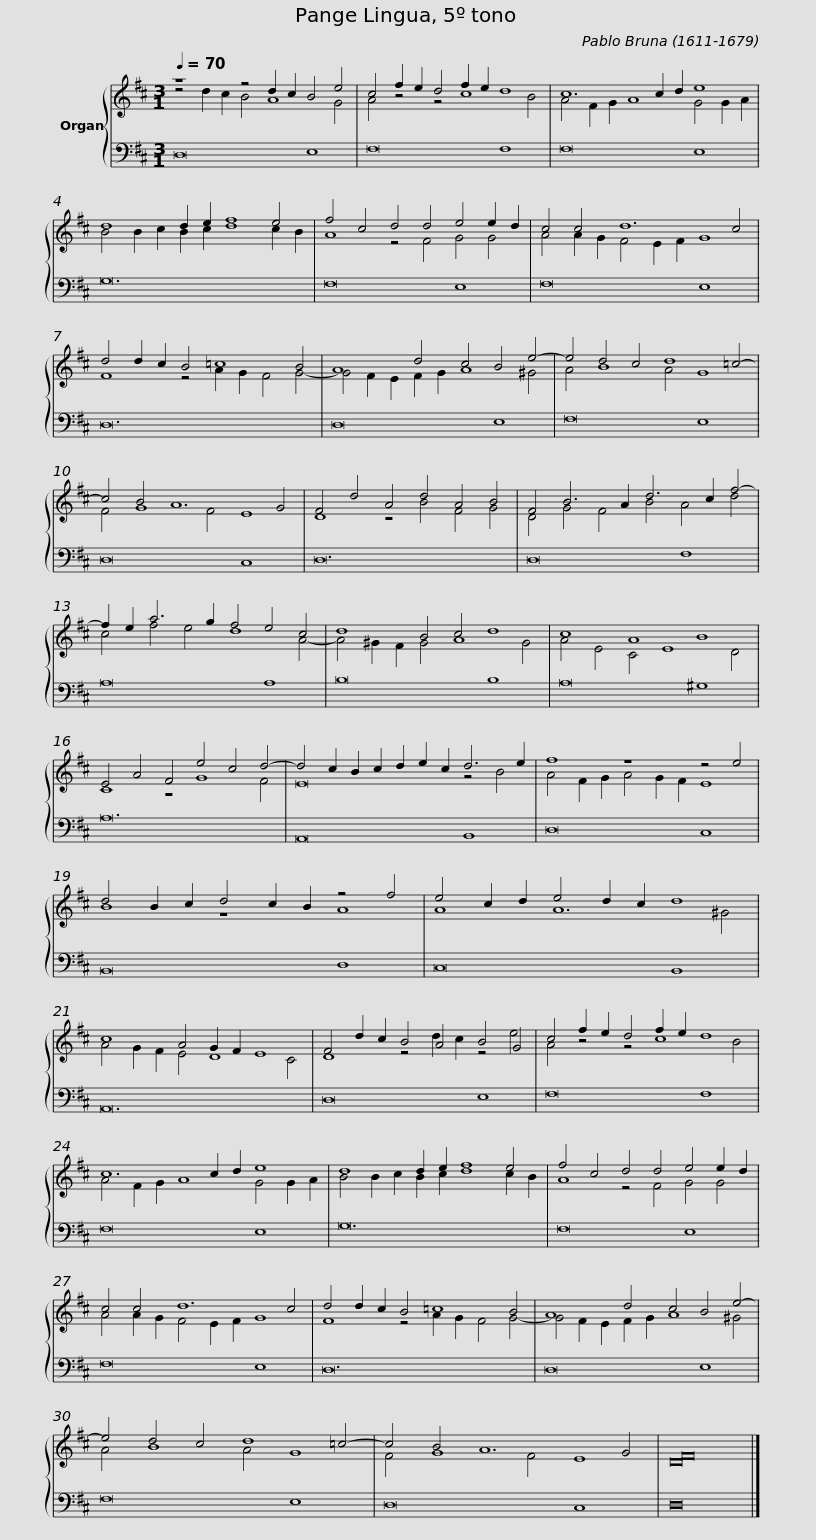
X:1
%%score { ( 1 2 ) | 3 }
L:1/8
Q:1/4=70
M:3/1
I:linebreak $
K:D
V:1 treble
V:2 treble
V:3 bass
V:1
 z8 z4 d2 c2 B4 e4 | c4 f2 e2 d4 f2 e2 d8 | c12 c2 d2 e8 | d8 d2 e2 f8 e4 |$ f4 c4 d4 d4 e4 e2 d2 | %5
 c4 c4 d12 c4 | d4 d2 c2 B4 =c8 B4 | A8 d4 c4 B4 e4- |$ e4 d4 c4 d8 =c4- | c4 B4 A12 G4 | %10
 F4 d4 A4 d4 A4 B4 | F4 B6 A2 d6 c2 f4- |$ f2 e2 a6 g2 f4 e4 c4 | d8 B4 c4 d8 | c8 A8 B8 | %15
 E4 A4 F4 e4 c4 d4- |$ d4 c2 B2 c2 d2 e2 c2 d6 e2 | f8 z8 z4 e4 | d4 B2 c2 d4 c2 B2 z4 f4 | e4 c2 d2 e4 d2 c2 d8 |$ %20
 c8 A4 G2 F2 E8 | F4 d2 c2 B4 A4 B4 G4 | c4 f2 e2 d4 f2 e2 d8 | c12 c2 d2 e8 |$ d8 d2 e2 f8 e4 | %25
 f4 c4 d4 d4 e4 e2 d2 | c4 c4 d12 c4 | d4 d2 c2 B4 =c8 B4 |$ A8 d4 c4 B4 e4- | e4 d4 c4 d8 =c4- | %30
 c4 B4 A12 G4 | [DF]24 |] %32
V:2
 z4 d2 c2 B4 A8 G4 | A4 z4 z4 c8 B4 | A4 F2 G2 A8 G4 G2 A2 | B4 B2 c2 B2 c2 d8 c2 B2 |$ A8 z4 F4 G4 G4 | %5
 A4 A2 G2 F4 E2 F2 G8 | F8 z4 A2 G2 F4 G4- | G4 F2 E2 F2 G2 A8 ^G4 |$ A4 B8 A4 G8 | F4 G8 F4 E8 | %10
 D8 z4 B4 F4 G4 | D4 G4 F4 B4 A4 d4 |$ c4 f4 e4 d8 A4- | A4 ^G2 F2 G4 A8 G4 | A4 E4 C4 E8 D4 | %15
 C8 z4 G8 F4 |$ E16 z4 B4 | A4 F2 G2 A4 G2 F2 E8 | B8 z8 A8 | A8 A12 ^G4 |$ %20
 A4 G2 F2 E4 D8 C4 | D8 z4 d2 c2 z4 e4 | A4 z4 z4 c8 B4 | A4 F2 G2 A8 G4 G2 A2 |$ B4 B2 c2 B2 c2 d8 c2 B2 | %25
 A8 z4 F4 G4 G4 | A4 A2 G2 F4 E2 F2 G8 | F8 z4 A2 G2 F4 G4- |$ G4 F2 E2 F2 G2 A8 ^G4 | A4 B8 A4 G8 | %30
 F4 G8 F4 E8 | x24 |] %32
V:3
 D,16 E,8 | F,16 F,8 | F,16 E,8 | G,24 |$ F,16 E,8 | %5
 F,16 E,8 | D,24 | D,16 E,8 |$ F,16 E,8 | D,16 C,8 | %10
 D,24 | D,16 F,8 |$ A,16 A,8 | B,16 B,8 | A,16 ^G,8 | %15
 A,24 |$ A,,16 B,,8 | D,16 C,8 | B,,16 D,8 | C,16 B,,8 |$ %20
 A,,24 | D,16 E,8 | F,16 F,8 | F,16 E,8 |$ G,24 | %25
 F,16 E,8 | F,16 E,8 | D,24 |$ D,16 E,8 | F,16 E,8 | %30
 D,16 C,8 | D,24 |] %32
